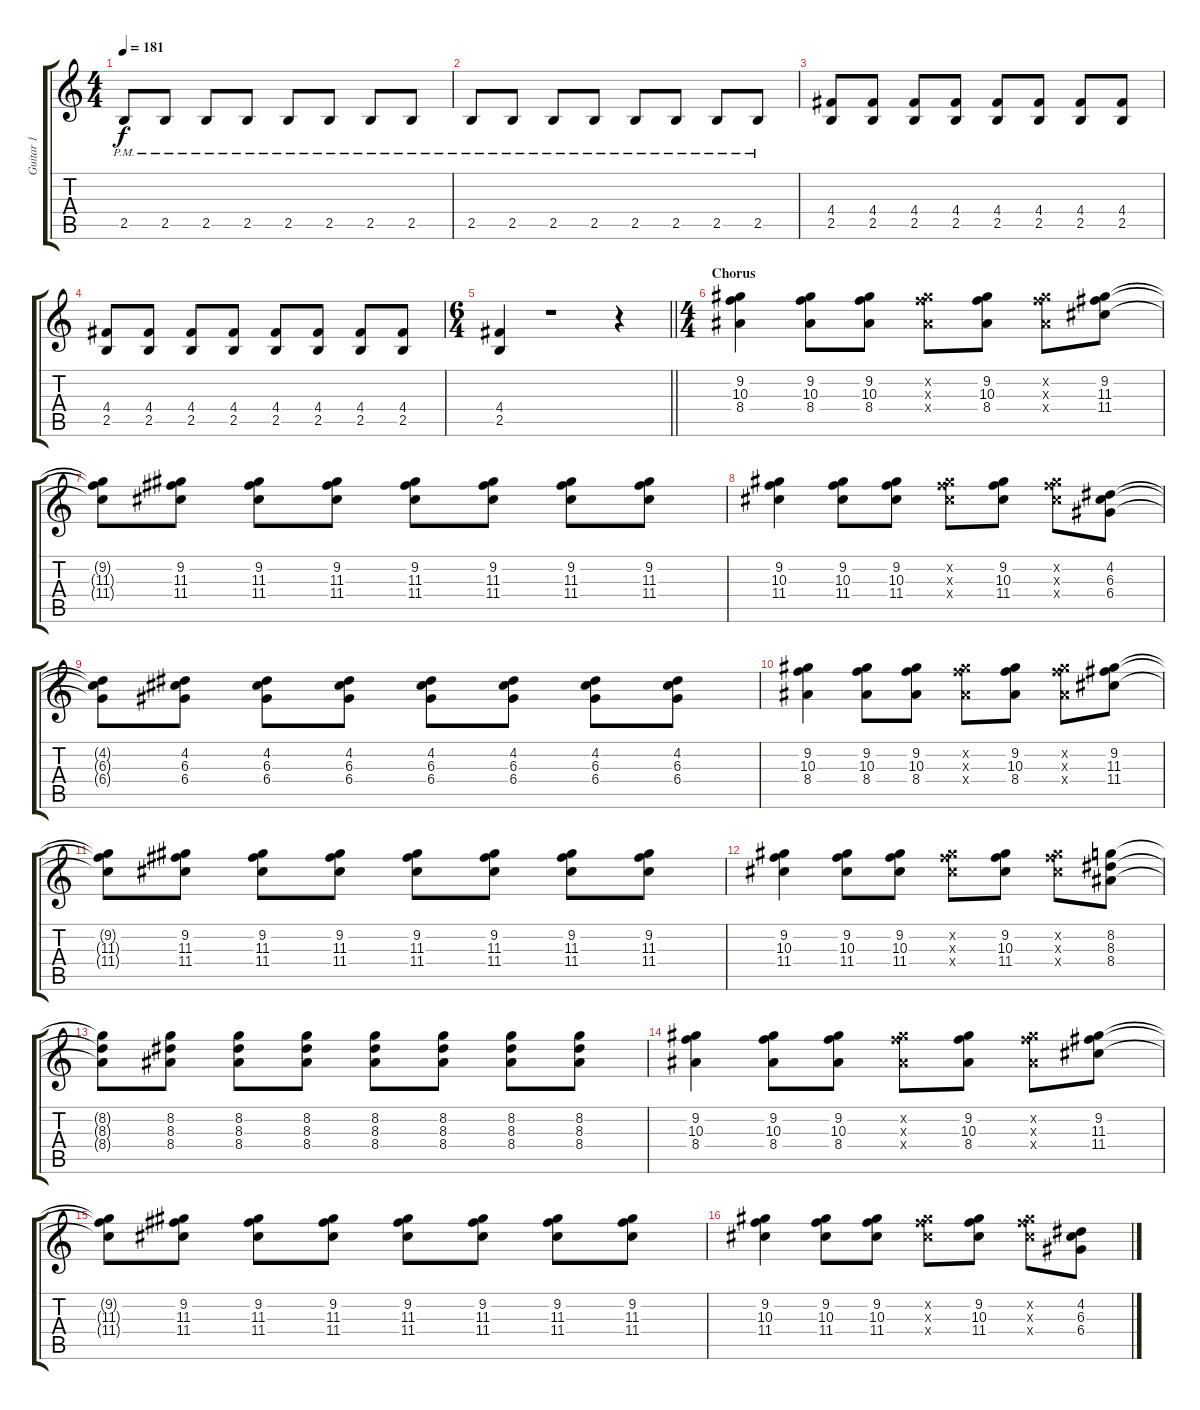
\track ("Guitar 1" "Guitar 1") {instrument overdrivenguitar}
\staff {score tabs}
\tuning (E4 B3 G3 D3 A2 E2) {hide}
\ts (4 4)
\tempo 181
\clef g2
\ks c
2.5{pm}.8{dy f} 2.5{pm}.8 2.5{pm}.8 2.5{pm}.8 2.5{pm}.8 2.5{pm}.8 2.5{pm}.8 2.5{pm}.8 |
2.5{pm}.8 2.5{pm}.8 2.5{pm}.8 2.5{pm}.8 2.5{pm}.8 2.5{pm}.8 2.5{pm}.8 2.5{pm}.8 |
(4.4 2.5).8 (4.4 2.5).8 (4.4 2.5).8 (4.4 2.5).8 (4.4 2.5).8 (4.4 2.5).8 (4.4 2.5).8 (4.4 2.5).8 |
(4.4 2.5).8 (4.4 2.5).8 (4.4 2.5).8 (4.4 2.5).8 (4.4 2.5).8 (4.4 2.5).8 (4.4 2.5).8 (4.4 2.5).8 |
\ts (6 4)
\barLineRight lightlight
(4.4 2.5).4 r.1 r.4 |
\ts (4 4)
\section ("" "Chorus")
(9.2 10.3 8.4).4 (9.2 10.3 8.4).8 (9.2 10.3 8.4).8 (9.2{x} 10.3{x} 8.4{x}).8 (9.2 10.3 8.4).8 (9.2{x} 10.3{x} 8.4{x}).8 (9.2 11.3 11.4).8 |
(9.2{t} 11.3{t} 11.4{t}).8 (9.2 11.3 11.4).8 (9.2 11.3 11.4).8 (9.2 11.3 11.4).8 (9.2 11.3 11.4).8 (9.2 11.3 11.4).8 (9.2 11.3 11.4).8 (9.2 11.3 11.4).8 |
(9.2 10.3 11.4).4 (9.2 10.3 11.4).8 (9.2 10.3 11.4).8 (9.2{x} 10.3{x} 11.4{x}).8 (9.2 10.3 11.4).8 (9.2{x} 10.3{x} 11.4{x}).8 (4.2 6.3 6.4).8 |
(4.2{t} 6.3{t} 6.4{t}).8 (4.2 6.3 6.4).8 (4.2 6.3 6.4).8 (4.2 6.3 6.4).8 (4.2 6.3 6.4).8 (4.2 6.3 6.4).8 (4.2 6.3 6.4).8 (4.2 6.3 6.4).8 |
(9.2 10.3 8.4).4 (9.2 10.3 8.4).8 (9.2 10.3 8.4).8 (9.2{x} 10.3{x} 8.4{x}).8 (9.2 10.3 8.4).8 (9.2{x} 10.3{x} 8.4{x}).8 (9.2 11.3 11.4).8 |
(9.2{t} 11.3{t} 11.4{t}).8 (9.2 11.3 11.4).8 (9.2 11.3 11.4).8 (9.2 11.3 11.4).8 (9.2 11.3 11.4).8 (9.2 11.3 11.4).8 (9.2 11.3 11.4).8 (9.2 11.3 11.4).8 |
(9.2 10.3 11.4).4 (9.2 10.3 11.4).8 (9.2 10.3 11.4).8 (9.2{x} 10.3{x} 11.4{x}).8 (9.2 10.3 11.4).8 (9.2{x} 10.3{x} 11.4{x}).8 (8.2 8.3 8.4).8 |
(8.2{t} 8.3{t} 8.4{t}).8 (8.2 8.3 8.4).8 (8.2 8.3 8.4).8 (8.2 8.3 8.4).8 (8.2 8.3 8.4).8 (8.2 8.3 8.4).8 (8.2 8.3 8.4).8 (8.2 8.3 8.4).8 |
(9.2 10.3 8.4).4 (9.2 10.3 8.4).8 (9.2 10.3 8.4).8 (9.2{x} 10.3{x} 8.4{x}).8 (9.2 10.3 8.4).8 (9.2{x} 10.3{x} 8.4{x}).8 (9.2 11.3 11.4).8 |
(9.2{t} 11.3{t} 11.4{t}).8 (9.2 11.3 11.4).8 (9.2 11.3 11.4).8 (9.2 11.3 11.4).8 (9.2 11.3 11.4).8 (9.2 11.3 11.4).8 (9.2 11.3 11.4).8 (9.2 11.3 11.4).8 |
(9.2 10.3 11.4).4 (9.2 10.3 11.4).8 (9.2 10.3 11.4).8 (9.2{x} 10.3{x} 11.4{x}).8 (9.2 10.3 11.4).8 (9.2{x} 10.3{x} 11.4{x}).8 (4.2 6.3 6.4).8
